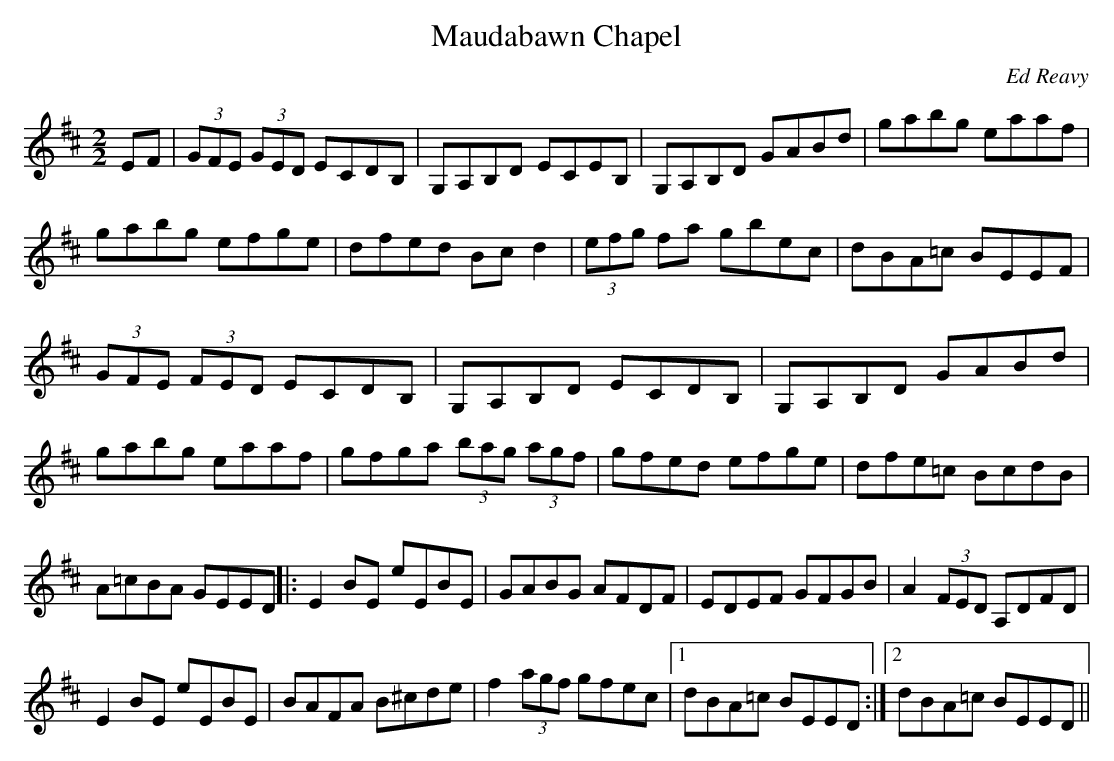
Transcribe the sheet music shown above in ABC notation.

X:1
T:Maudabawn Chapel
M:2/2
L:1/8
C:Ed Reavy
K:D
EF|(3GFE (3GED ECDB,|G,A,B,D ECEB,|G,A,B,D GABd|gabg eaaf|
gabg efge|dfed Bc d2|(3efg fa gbec|dBA=c BEEF|
(3GFE (3FED ECDB,|G,A,B,D ECDB,|G,A,B,D GABd|
gabg eaaf|gfga (3bag (3agf|gfed efge|dfe=c BcdB|
A=cBA GEED||:E2 BE eEBE|GABG AFDF|EDEF GFGB|A2 (3FED A,DFD|
E2 BE eEBE|BAFA B^cde|f2 (3agf gfec|1dBA=c BEED:|2dBA=c BEED||
